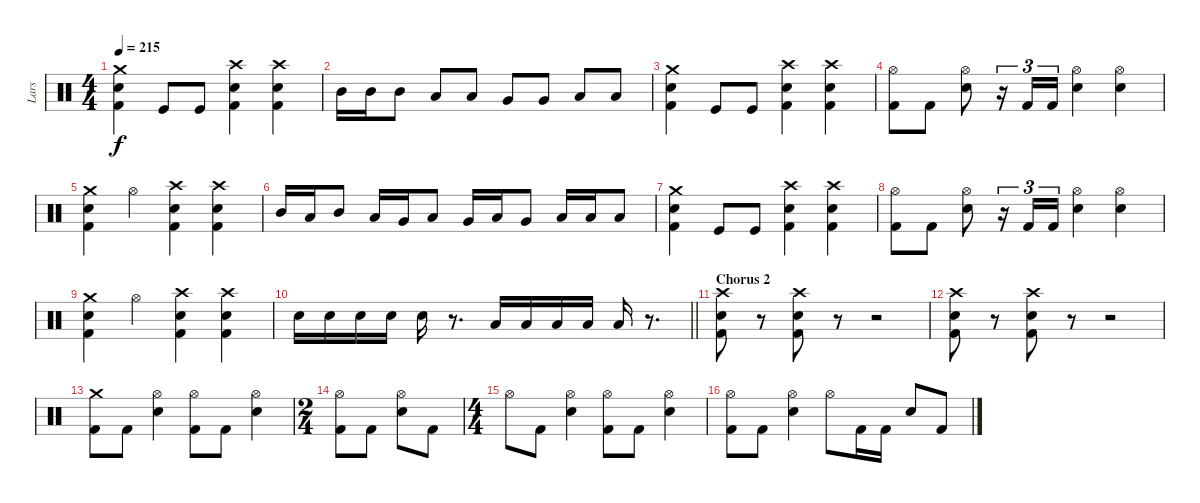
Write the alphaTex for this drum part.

\track ("Lars" "Lars") {instrument percussion}
\staff {score}
\articulation defaults
\ts (4 4)
\tempo 215
\clef neutral
\ks c
("Crash medium (hit)" "Snare (hit) 2" "Kick (hit) 2").4{dy f} "Kick (hit)".8 "Kick (hit)".8 ("Crash high (hit)" "Snare (hit) 2" "Kick (hit) 2").4 ("Crash high (hit)" "Snare (hit) 2" "Kick (hit) 2").4 |
"Mid Tom (hit)".16 "Mid Tom (hit)".16 "Mid Tom (hit)".8 "Low Tom (hit)".8 "Low Tom (hit)".8 "Very Low Tom (hit)".8 "Very Low Tom (hit)".8 "Low Floor Tom (hit)".8 "Low Floor Tom (hit)".8 |
("Crash medium (hit)" "Snare (hit) 2" "Kick (hit) 2").4 "Kick (hit)".8 "Kick (hit)".8 ("Crash high (hit)" "Snare (hit) 2" "Kick (hit) 2").4 ("Crash high (hit)" "Snare (hit) 2" "Kick (hit) 2").4 |
("Hi-Hat (open)" "Kick (hit) 2").8 "Kick (hit) 2".8 ("Hi-Hat (open)" "Snare (hit) 2").8 r.16{tu (3 2)} "Kick (hit) 2".16{tu (3 2)} "Kick (hit) 2".16{tu (3 2)} ("Hi-Hat (open)" "Snare (hit) 2").4 ("Hi-Hat (open)" "Snare (hit) 2").4 |
("Crash medium (hit)" "Snare (hit) 2" "Kick (hit) 2").4 "Hi-Hat (open)".4 ("Crash high (hit)" "Snare (hit) 2" "Kick (hit) 2").4 ("Crash high (hit)" "Snare (hit) 2" "Kick (hit) 2").4 |
"Mid Tom (hit)".16 "Low Tom (hit)".16 "Mid Tom (hit)".8 "Low Tom (hit)".16 "Very Low Tom (hit)".16 "Low Tom (hit)".8 "Very Low Tom (hit)".16 "Low Floor Tom (hit)".16 "Very Low Tom (hit)".8 "Low Floor Tom (hit)".16 "Low Floor Tom (hit)".16 "Low Floor Tom (hit)".8 |
("Crash medium (hit)" "Snare (hit) 2" "Kick (hit) 2").4 "Kick (hit)".8 "Kick (hit)".8 ("Crash high (hit)" "Snare (hit) 2" "Kick (hit) 2").4 ("Crash high (hit)" "Snare (hit) 2" "Kick (hit) 2").4 |
("Hi-Hat (open)" "Kick (hit) 2").8 "Kick (hit) 2".8 ("Hi-Hat (open)" "Snare (hit) 2").8 r.16{tu (3 2)} "Kick (hit) 2".16{tu (3 2)} "Kick (hit) 2".16{tu (3 2)} ("Hi-Hat (open)" "Snare (hit) 2").4 ("Hi-Hat (open)" "Snare (hit) 2").4 |
("Crash medium (hit)" "Snare (hit) 2" "Kick (hit) 2").4 "Hi-Hat (open)".4 ("Crash high (hit)" "Snare (hit) 2" "Kick (hit) 2").4 ("Crash high (hit)" "Snare (hit) 2" "Kick (hit) 2").4 |
\barLineRight lightlight "Snare (hit) 2".16 "Snare (hit) 2".16 "Snare (hit) 2".16 "Snare (hit) 2".16 "Snare (hit) 2".16
r.8{d} "Low Tom (hit)".16 "Low Tom (hit)".16 "Low Tom (hit)".16 "Low Tom (hit)".16 "Low Tom (hit)".16 r.8{d} |
\section ("" "Chorus 2")
("Crash high (hit)" "Snare (hit) 2" "Kick (hit) 2").8 r.8{volume 0} ("Crash high (hit)" "Snare (hit) 2" "Kick (hit) 2").8{volume 14} r.8{volume 0} r.2 |
("Crash high (hit)" "Snare (hit) 2" "Kick (hit) 2").8{volume 14} r.8{volume 0} ("Crash high (hit)" "Snare (hit) 2" "Kick (hit) 2").8{volume 14} r.8{volume 0} r.2 |
("Crash medium (hit)" "Kick (hit) 2").8{volume 14} "Kick (hit) 2".8 ("Hi-Hat (open)" "Snare (hit) 2").4 ("Hi-Hat (open)" "Kick (hit) 2").8 "Kick (hit) 2".8 ("Hi-Hat (open)" "Snare (hit) 2").4 |
\ts (2 4)
("Hi-Hat (open)" "Kick (hit) 2").8 "Kick (hit) 2".8 ("Hi-Hat (open)" "Snare (hit) 2").8 "Kick (hit) 2".8 |
\ts (4 4)
"Hi-Hat (open)".8 "Kick (hit) 2".8 ("Hi-Hat (open)" "Snare (hit) 2").4 ("Hi-Hat (open)" "Kick (hit) 2").8 "Kick (hit) 2".8 ("Hi-Hat (open)" "Snare (hit) 2").4 |
("Hi-Hat (open)" "Kick (hit) 2").8 "Kick (hit) 2".8 ("Hi-Hat (open)" "Snare (hit) 2").4 "Hi-Hat (open)".8 "Kick (hit) 2".16 "Kick (hit) 2".16 "Snare (hit) 2".8 "Kick (hit) 2".8
